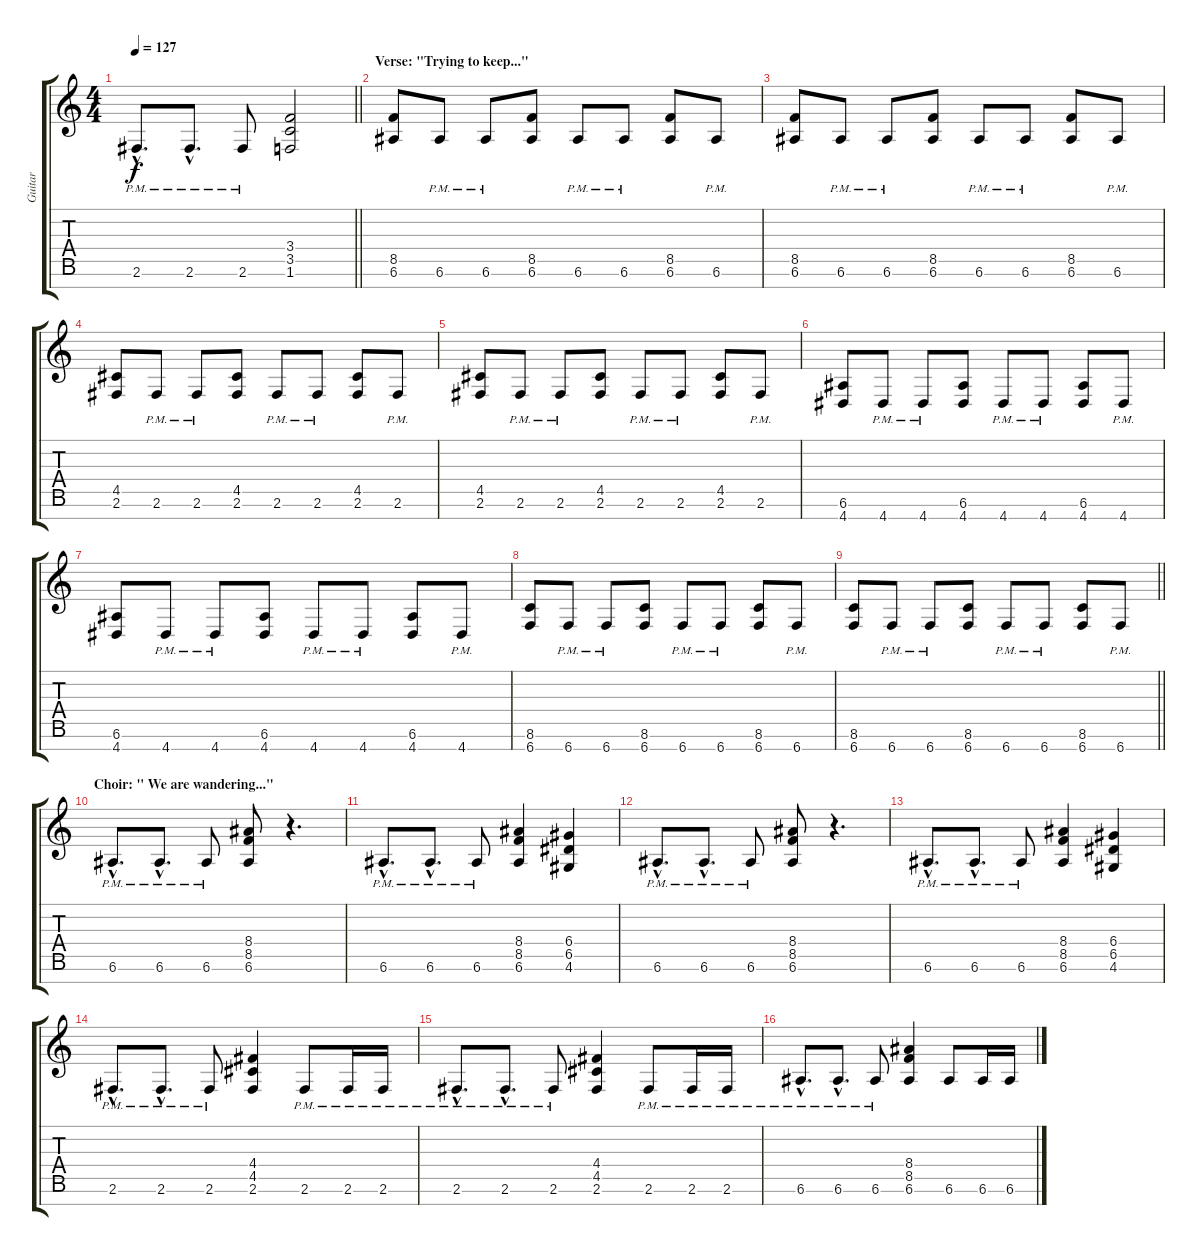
\track ("Guitar" "Guitar") {instrument distortionguitar}
\staff {score tabs}
\tuning (E4 B3 G3 D3 A2 E2 B1) {hide}
\ts (4 4)
\tempo 127
\clef g2
\barLineRight lightlight
\ks c
2.6{hac pm}.8{d dy f} 2.6{hac pm}.8{d} 2.6{pm}.8 (3.4 3.5 1.6).2 |
\section ("" "Verse: \"Trying to keep...\"")
(8.5 6.6).8 6.6{pm}.8 6.6{pm}.8 (8.5 6.6).8 6.6{pm}.8 6.6{pm}.8 (8.5 6.6).8 6.6{pm}.8 |
(8.5 6.6).8 6.6{pm}.8 6.6{pm}.8 (8.5 6.6).8 6.6{pm}.8 6.6{pm}.8 (8.5 6.6).8 6.6{pm}.8 |
(4.5 2.6).8 2.6{pm}.8 2.6{pm}.8 (4.5 2.6).8 2.6{pm}.8 2.6{pm}.8 (4.5 2.6).8 2.6{pm}.8 |
(4.5 2.6).8 2.6{pm}.8 2.6{pm}.8 (4.5 2.6).8 2.6{pm}.8 2.6{pm}.8 (4.5 2.6).8 2.6{pm}.8 |
(6.6 4.7).8 4.7{pm}.8 4.7{pm}.8 (6.6 4.7).8 4.7{pm}.8 4.7{pm}.8 (6.6 4.7).8 4.7{pm}.8 |
(6.6 4.7).8 4.7{pm}.8 4.7{pm}.8 (6.6 4.7).8 4.7{pm}.8 4.7{pm}.8 (6.6 4.7).8 4.7{pm}.8 |
(8.6 6.7).8 6.7{pm}.8 6.7{pm}.8 (8.6 6.7).8 6.7{pm}.8 6.7{pm}.8 (8.6 6.7).8 6.7{pm}.8 |
\barLineRight lightlight
(8.6 6.7).8 6.7{pm}.8 6.7{pm}.8 (8.6 6.7).8 6.7{pm}.8 6.7{pm}.8 (8.6 6.7).8 6.7{pm}.8 |
\section ("" "Choir: \" We are wandering...\"")
6.6{hac pm}.8{d} 6.6{hac pm}.8{d} 6.6{pm}.8 (8.4 8.5 6.6).8 r.4{d} |
6.6{hac pm}.8{d} 6.6{hac pm}.8{d} 6.6{pm}.8 (8.4 8.5 6.6).4 (6.4 6.5 4.6).4 |
6.6{hac pm}.8{d} 6.6{hac pm}.8{d} 6.6{pm}.8 (8.4 8.5 6.6).8 r.4{d} |
6.6{hac pm}.8{d} 6.6{hac pm}.8{d} 6.6{pm}.8 (8.4 8.5 6.6).4 (6.4 6.5 4.6).4 |
2.6{hac pm}.8{d} 2.6{hac pm}.8{d} 2.6{pm}.8 (4.4 4.5 2.6).4 2.6{pm}.8 2.6{pm}.16 2.6{pm}.16 |
2.6{hac pm}.8{d} 2.6{hac pm}.8{d} 2.6{pm}.8 (4.4 4.5 2.6).4 2.6{pm}.8 2.6{pm}.16 2.6{pm}.16 |
6.6{hac pm}.8{d} 6.6{hac pm}.8{d} 6.6{pm}.8 (8.4 8.5 6.6).4 6.6.8 6.6.16 6.6.16
